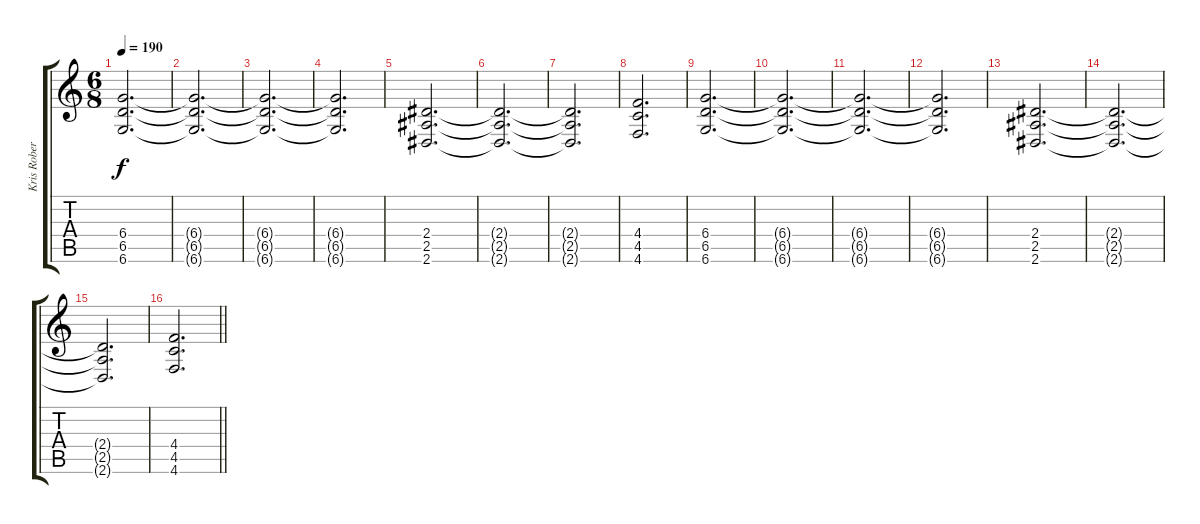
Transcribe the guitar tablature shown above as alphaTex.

\track ("Kris Roberts" "Kris Rober") {instrument overdrivenguitar}
\staff {score tabs}
\tuning (Eb4 Bb3 Gb3 Db3 Ab2 Db2) {hide}
\ts (6 8)
\tempo 190
\clef g2
\ks c
(6.4 6.5 6.6).2{d dy f} |
(6.4{t} 6.5{t} 6.6{t}).2{d} |
(6.4{t} 6.5{t} 6.6{t}).2{d} |
(6.4{t} 6.5{t} 6.6{t}).2{d} |
(2.4 2.5 2.6).2{d} |
(2.4{t} 2.5{t} 2.6{t}).2{d} |
(2.4{t} 2.5{t} 2.6{t}).2{d} |
(4.4 4.5 4.6).2{d} |
(6.4 6.5 6.6).2{d} |
(6.4{t} 6.5{t} 6.6{t}).2{d} |
(6.4{t} 6.5{t} 6.6{t}).2{d} |
(6.4{t} 6.5{t} 6.6{t}).2{d} |
(2.4 2.5 2.6).2{d} |
(2.4{t} 2.5{t} 2.6{t}).2{d} |
(2.4{t} 2.5{t} 2.6{t}).2{d} |
\barLineRight lightlight
(4.4 4.5 4.6).2{d}
